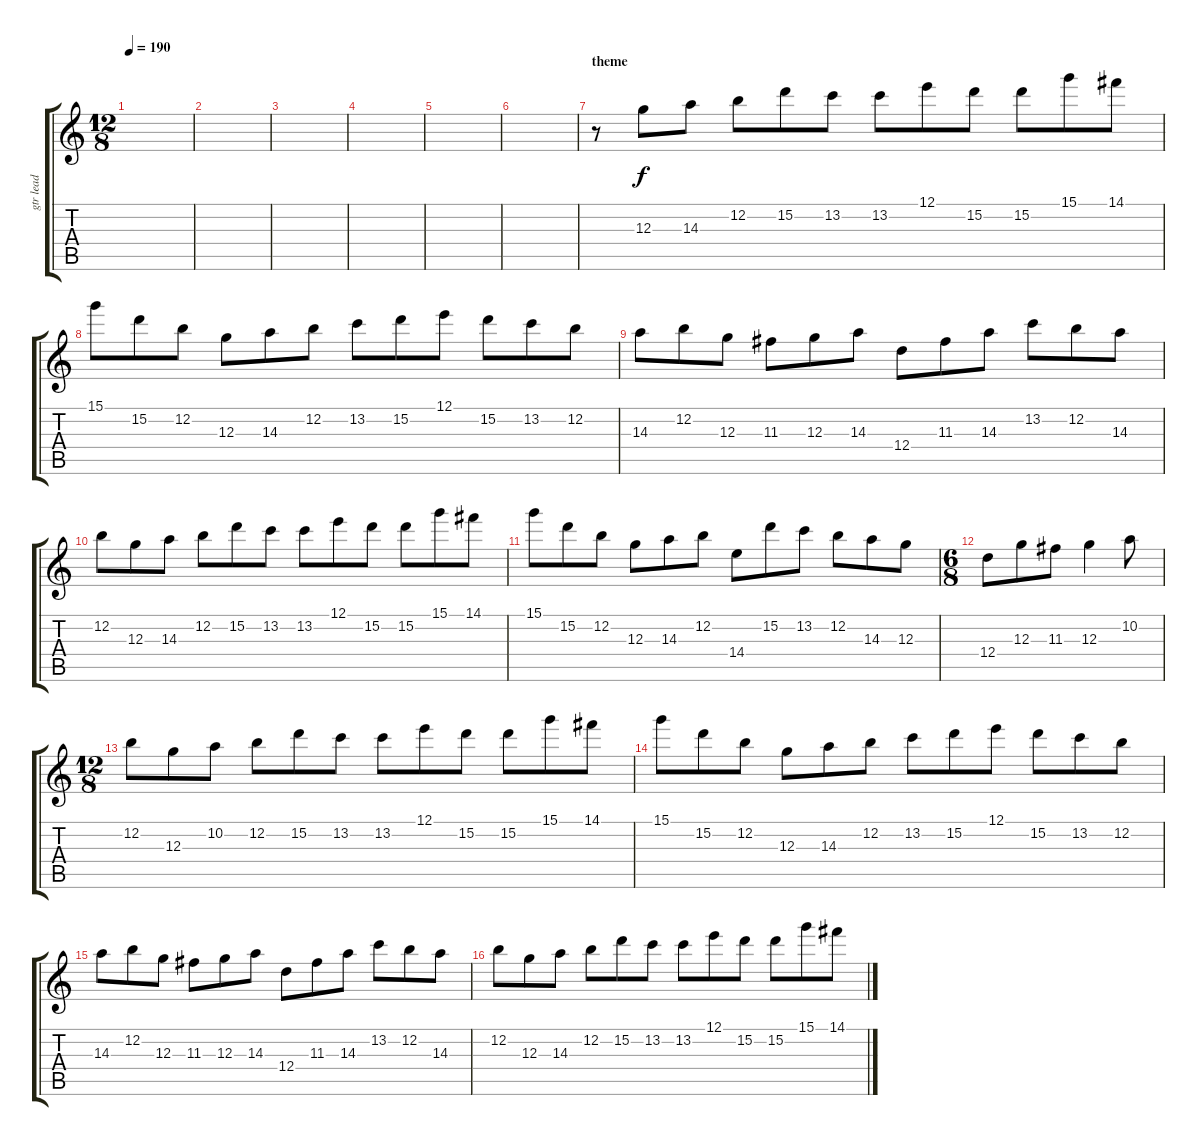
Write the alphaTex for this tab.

\track ("gtr lead" "gtr lead") {instrument distortionguitar}
\staff {score tabs}
\tuning (E4 B3 G3 D3 A2 E2) {hide}
\ts (12 8)
\tempo 190
\clef g2
\ks c
|
|
|
|
|
|
\section ("" "theme")
r.8 12.3.8 14.3.8 12.2.8 15.2.8 13.2.8 13.2.8 12.1.8 15.2.8 15.2.8 15.1.8 14.1.8 |
15.1.8 15.2.8 12.2.8 12.3.8 14.3.8 12.2.8 13.2.8 15.2.8 12.1.8 15.2.8 13.2.8 12.2.8 |
14.3.8 12.2.8 12.3.8 11.3.8 12.3.8 14.3.8 12.4.8 11.3.8 14.3.8 13.2.8 12.2.8 14.3.8 |
12.2.8 12.3.8 14.3.8 12.2.8 15.2.8 13.2.8 13.2.8 12.1.8 15.2.8 15.2.8 15.1.8 14.1.8 |
15.1.8 15.2.8 12.2.8 12.3.8 14.3.8 12.2.8 14.4.8 15.2.8 13.2.8 12.2.8 14.3.8 12.3.8 |
\ts (6 8)
12.4.8 12.3.8 11.3.8 12.3.4 10.2.8 |
\ts (12 8)
12.2.8 12.3.8 10.2.8 12.2.8 15.2.8 13.2.8 13.2.8 12.1.8 15.2.8 15.2.8 15.1.8 14.1.8 |
15.1.8 15.2.8 12.2.8 12.3.8 14.3.8 12.2.8 13.2.8 15.2.8 12.1.8 15.2.8 13.2.8 12.2.8 |
14.3.8 12.2.8 12.3.8 11.3.8 12.3.8 14.3.8 12.4.8 11.3.8 14.3.8 13.2.8 12.2.8 14.3.8 |
12.2.8 12.3.8 14.3.8 12.2.8 15.2.8 13.2.8 13.2.8 12.1.8 15.2.8 15.2.8 15.1.8 14.1.8
